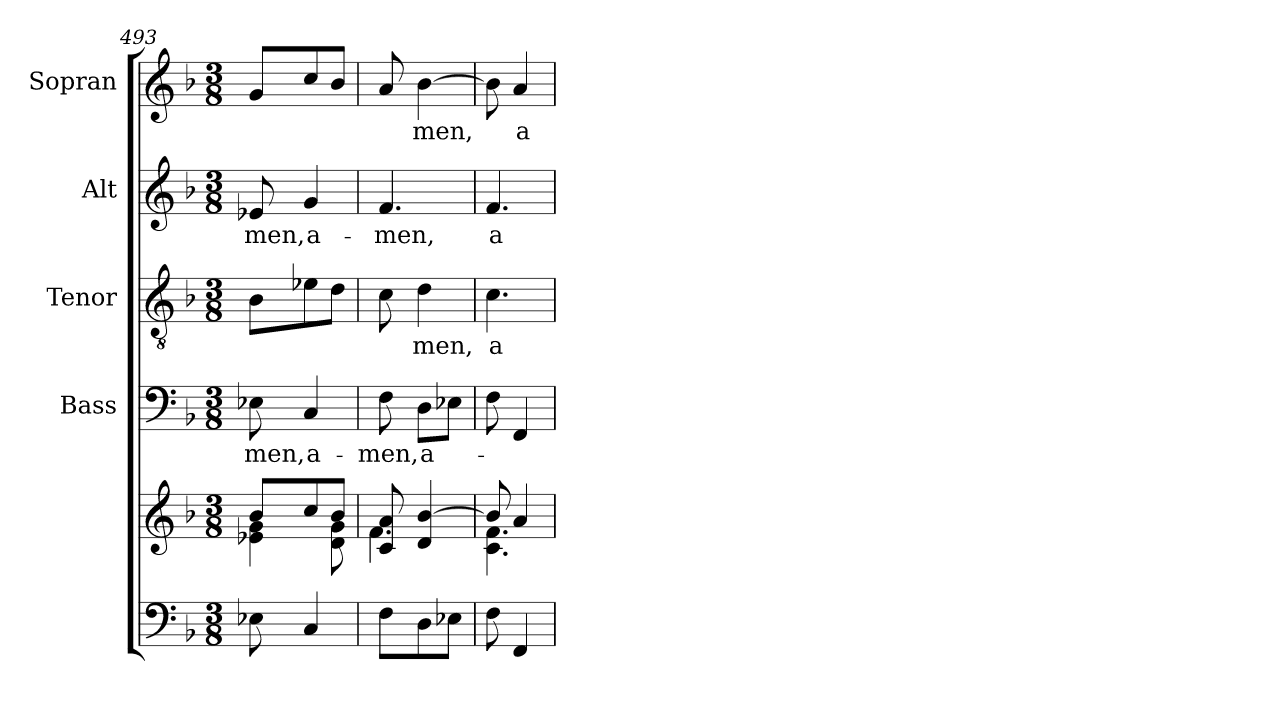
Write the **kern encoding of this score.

**kern	**kern	**kern	**text	**kern	**text	**kern	**text	**kern	**text
*part5	*part5	*part4	*part4	*part3	*part3	*part2	*part2	*part1	*part1
*staff6	*staff5	*staff4	*staff4	*staff3	*staff3	*staff2	*staff2	*staff1	*staff1
*	*	*I"Bass	*	*I"Tenor	*	*I"Alt	*	*I"Sopran	*
*	*	*I'B.	*	*I'T.	*	*I'A.	*	*I'S.	*
*clefF4	*clefG2	*clefF4	*	*clefGv2	*	*clefG2	*	*clefG2	*
*k[b-]	*k[b-]	*k[b-]	*	*k[b-]	*	*k[b-]	*	*k[b-]	*
*F:	*F:	*F:	*	*F:	*	*F:	*	*F:	*
*M3/8	*M3/8	*M3/8	*	*M3/8	*	*M3/8	*	*M3/8	*
=493	=493	=493	=493	=493	=493	=493	=493	=493	=493
*	*^	*	*	*	*	*	*	*	*
!	!	!	!	!LO:LY:b	!	!	!	!LO:LY:b	!	!
8E-X\	8b-/L	4e-X\ 4g\	8E-X\	-men,	8B-\L	.	8e-X/	-men,	8g/L	.
!	!	!	!	!LO:LY:b	!	!	!	!LO:LY:b	!	!
4C/	8cc/	.	4C/	a-	8e-X\	.	4g/	a-	8cc/	.
.	8b-/J	8d\ 8g\	.	.	8d\J	.	.	.	8b-/J	.
=494	=494	=494	=494	=494	=494	=494	=494	=494	=494	=494
!	!	!	!	!LO:LY:b	!	!	!	!LO:LY:b	!	!
8F\L	8c/ 8a/	4.f\	8F\	-men,	8c\	.	4.f/	-men,	8a/	.
!	!	!	!	!LO:LY:b	!	!LO:LY:b	!	!	!	!LO:LY:b
8D\	4d/ [>4b-/	.	8D\L	a-	4d\	-men,	.	.	[4b-\	-men,
8E-X\J	.	.	8E-X\J	.	.	.	.	.	.	.
=495	=495	=495	=495	=495	=495	=495	=495	=495	=495	=495
!	!	!	!	!	!	!LO:LY:b	!	!LO:LY:b	!	!
8F\	8b-/]	4.c\ 4.f\	8F\	.	4.c\	a-	4.f/	a-	8b-\]	.
!	!	!	!	!	!	!	!	!	!	!LO:LY:b
4FF/	4a/	.	4FF/	.	.	.	.	.	4a/	a-
*	*v	*v	*	*	*	*	*	*	*	*
=	=	=	=	=	=	=	=	=	=
*-	*-	*-	*-	*-	*-	*-	*-	*-	*-
